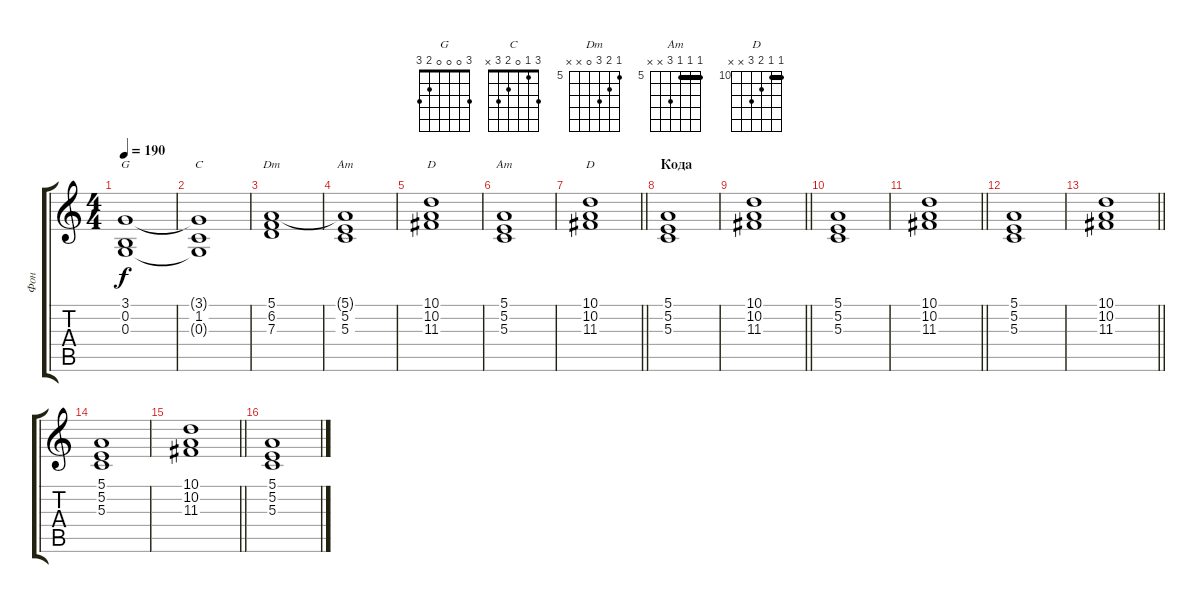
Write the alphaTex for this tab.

\track ("Фон" "Фон") {instrument pad2warm}
\staff {score tabs}
\tuning (E4 B3 G3 D3 A2 E2) {hide}
\chord ("G" 3 0 0 0 2 3)
\chord ("C" 3 1 0 2 3 x)
\chord ("Dm" 5 6 7 0 x x) {firstfret 5}
\chord ("Am" 5 5 5 7 0 x) {firstfret 5 barre 5}
\chord ("D" 10 10 11 12 12 10) {firstfret 10 barre 10}
\chord ("Am" 5 5 5 7 x x) {firstfret 5 barre 5}
\chord ("D" 10 10 11 12 x x) {firstfret 10 barre 10}
\ts (4 4)
\tempo 190
\clef g2
\ks c
(3.1 0.2 0.3).1{ch "G" dy f} |
(3.1{t} 1.2 0.3{t}).1{ch "C"} |
(5.1 6.2 7.3).1{ch "Dm"} |
(5.1{t} 5.2 5.3).1{ch "Am"} |
(10.1 10.2 11.3).1{ch "D"} |
(5.1 5.2 5.3).1{ch "Am"} |
\barLineRight lightlight
(10.1 10.2 11.3).1{ch "D"} |
\section ("" "Кода")
(5.1 5.2 5.3).1 |
\barLineRight lightlight
(10.1 10.2 11.3).1 |
(5.1 5.2 5.3).1 |
\barLineRight lightlight
(10.1 10.2 11.3).1 |
(5.1 5.2 5.3).1 |
\barLineRight lightlight
(10.1 10.2 11.3).1 |
(5.1 5.2 5.3).1 |
\barLineRight lightlight
(10.1 10.2 11.3).1 |
(5.1 5.2 5.3).1
